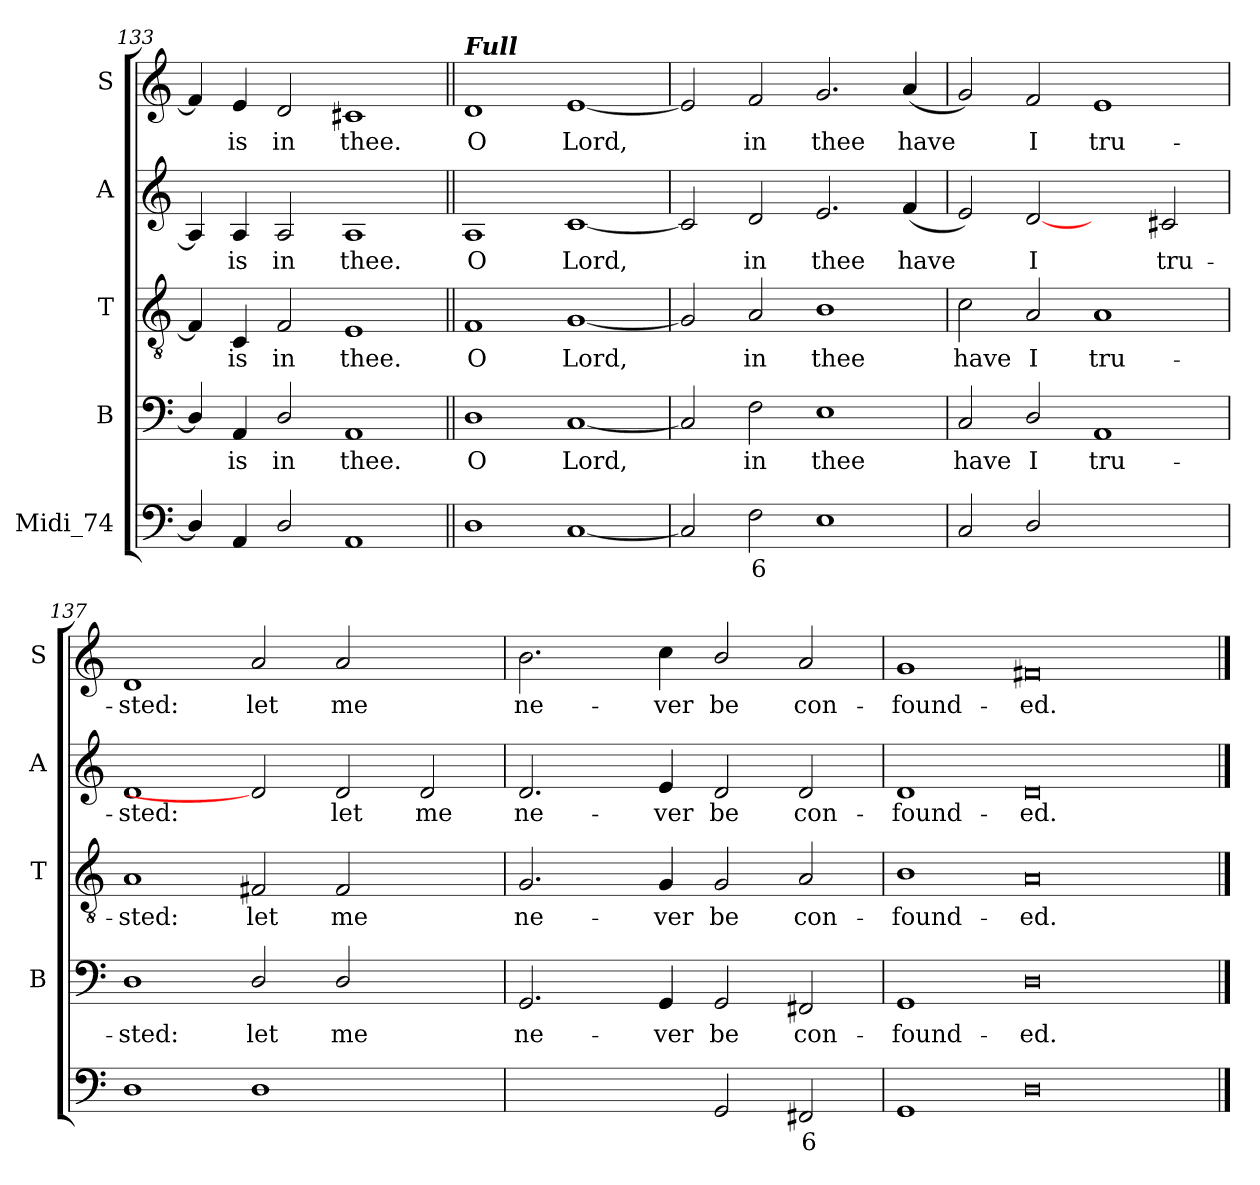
**kern	**text	**text	**kern	**text	**kern	**text	**kern	**text	**kern	**text
*part5	*part5	*part5	*part4	*part4	*part3	*part3	*part2	*part2	*part1	*part1
*staff5	*staff5	*staff5	*staff4	*staff4	*staff3	*staff3	*staff2	*staff2	*staff1	*staff1
*I"Midi_74	*	*	*I"B	*	*I"T	*	*I"A	*	*I"S	*
*	*	*	*I'B	*	*I'T	*	*I'A	*	*I'S	*
*clefF4	*	*	*clefF4	*	*clefGv2	*	*clefG2	*	*clefG2	*
*k[]	*	*	*k[]	*	*k[]	*	*k[]	*	*k[]	*
=133	=133	=133	=133	=133	=133	=133	=133	=133	=133	=133
4D/]	.	.	4D/]	.	4F/]	.	4A/]	.	4f/]	.
!	!	!	!	!LO:LY:b	!	!LO:LY:b	!	!LO:LY:b	!	!LO:LY:b
4AA/	.	.	4AA/	is	4C/	is	4A/	is	4e/	is
!	!	!	!	!LO:LY:b	!	!LO:LY:b	!	!LO:LY:b	!	!LO:LY:b
2D/	.	.	2D/	in	2F/	in	2A/	in	2d/	in
!	!	!	!	!LO:LY:b	!	!LO:LY:b	!	!LO:LY:b	!	!LO:LY:b
1AA	.	.	1AA	thee.	1E	thee.	1A	thee.	1c#X	thee.
!!LO:LB:g=z
=134||	=134||	=134||	=134||	=134||	=134||	=134||	=134||	=134||	=134||	=134||
!	!	!	!	!	!	!	!	!	!LO:TX:a:Bi:t=Full	!
!	!	!	!	!LO:LY:b	!	!LO:LY:b	!	!LO:LY:b	!	!LO:LY:b
1D	.	.	1D	O	1F	O	1A	O	1d	O
!	!	!	!	!LO:LY:b	!	!LO:LY:b	!	!LO:LY:b	!	!LO:LY:b
[1C	.	.	[1C	Lord,	[1G	Lord,	[1c	Lord,	[1e	Lord,
=135	=135	=135	=135	=135	=135	=135	=135	=135	=135	=135
2C/]	.	.	2C/]	.	2G/]	.	2c/]	.	2e/]	.
!	!LO:LY:b	!	!	!LO:LY:b	!	!LO:LY:b	!	!LO:LY:b	!	!LO:LY:b
2F\	6	.	2F\	in	2A/	in	2d/	in	2f/	in
!	!	!	!	!LO:LY:b	!	!LO:LY:b	!	!LO:LY:b	!	!LO:LY:b
1E	.	.	1E	thee	1B	thee	2.e/	thee	2.g/	thee
!	!	!	!	!	!	!	!	!LO:LY:b	!	!LO:LY:b
.	.	.	.	.	.	.	(<4f/	have	(<4a/	have
=136	=136	=136	=136	=136	=136	=136	=136	=136	=136	=136
!	!	!	!	!LO:LY:b	!	!LO:LY:b	!	!	!	!
2C/	.	.	2C/	have	2c\	have	2e/)	.	2g/)	.
!	!	!	!	!LO:LY:b	!	!LO:LY:b	!	!LO:LY:b	!	!LO:LY:b
2D/	.	.	2D/	I	2A/	I	[2d	I	2f/	I
!	!LO:LY:b	!	!	!LO:LY:b	!	!LO:LY:b	!	!	!	!LO:LY:b
[2AA/yy	4	.	1AA	tru-	1A	tru-	2ryy	.	1e	tru-
!	!LO:LY:b	!	!	!	!	!	!	!LO:LY:b	!	!
2AA/yy]	3	.	.	.	.	.	2c#X/	tru-	.	.
=137	=137	=137	=137	=137	=137	=137	=137	=137	=137	=137
!	!	!	!	!LO:LY:b	!	!LO:LY:b	!	!LO:LY:b	!	!LO:LY:b
1D	.	.	1D	-sted:	1A	-sted:	1d	-sted:	1d	-sted:
*	*	*	*	*	*	*	*	*	*MM178	*
!	!	!	!	!LO:LY:b	!	!LO:LY:b	!	!	!	!LO:LY:b
1D	.	.	2D/	let	2F#X/	let	2d]	.	2a/	let
*	*	*	*	*	*	*	*	*	*MM176	*
!	!	!	!	!LO:LY:b	!	!LO:LY:b	!	!LO:LY:b	!	!LO:LY:b
.	.	.	2D/	me	2F#/	me	2d/	let	2a/	me
!	!	!	!	!	!	!	!	!LO:LY:b	!	!
2ryy	.	.	2ryy	.	2ryy	.	2d/	me	2ryy	.
=138	=138	=138	=138	=138	=138	=138	=138	=138	=138	=138
*	*	*	*	*	*	*	*	*	*MM172	*
!	!LO:LY:b	!	!	!LO:LY:b	!	!LO:LY:b	!	!LO:LY:b	!	!LO:LY:b
[2GG/yy	5	.	2.GG/	ne-	2.G/	ne-	2.d/	ne-	2.b\	ne-
!	!LO:LY:b	!	!	!	!	!	!	!	!	!
4GG/yy]	5	.	.	.	.	.	.	.	.	.
*	*	*	*	*	*	*	*	*	*MM170	*
!	!LO:LY:b	!LO:LY:b	!	!LO:LY:b	!	!LO:LY:b	!	!LO:LY:b	!	!LO:LY:b
4GG/yy	6	4	4GG/	-ver	4G/	-ver	4e/	-ver	4cc\	-ver
*	*	*	*	*	*	*	*	*	*MM168	*
!	!	!	!	!LO:LY:b	!	!LO:LY:b	!	!LO:LY:b	!	!LO:LY:b
2GG/	.	.	2GG/	be	2G/	be	2d/	be	2b/	be
*	*	*	*	*	*	*	*	*	*MM166	*
!	!LO:LY:b	!	!	!LO:LY:b	!	!LO:LY:b	!	!LO:LY:b	!	!LO:LY:b
2FF#X/	6	.	2FF#X/	con-	2A/	con-	2d/	con-	2a/	con-
=139	=139	=139	=139	=139	=139	=139	=139	=139	=139	=139
*	*	*	*	*	*	*	*	*	*MM162	*
!	!	!	!	!LO:LY:b	!	!LO:LY:b	!	!LO:LY:b	!	!LO:LY:b
1GG	.	.	1GG	-found-	1B	-found-	1d	-found-	1g	-found-
*	*	*	*	*	*	*	*	*	*MM160	*
!	!	!	!	!LO:LY:b	!	!LO:LY:b	!	!LO:LY:b	!	!LO:LY:b
0D	.	.	0D	-ed.	0A	-ed.	0d	-ed.	0f#X	-ed.
==	==	==	==	==	==	==	==	==	==	==
*-	*-	*-	*-	*-	*-	*-	*-	*-	*-	*-
